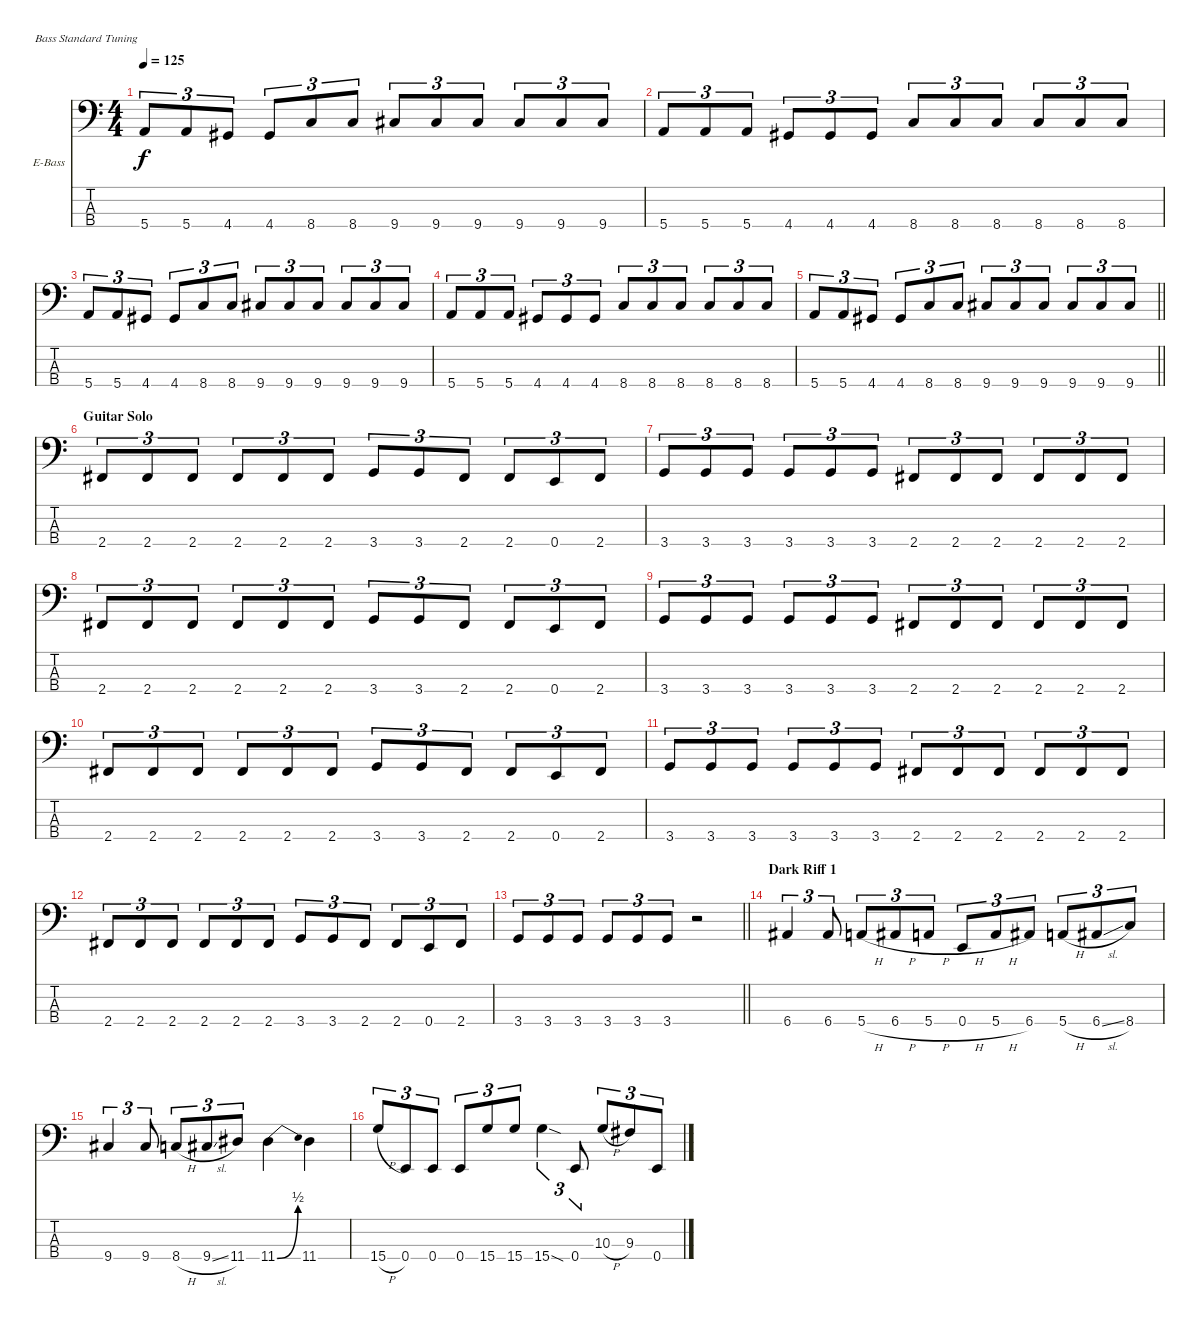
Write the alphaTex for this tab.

\bracketExtendMode nobrackets
\firstSystemTrackNameOrientation horizontal
\otherSystemsTrackNameOrientation horizontal
\track ("Martin Mendez" "E-Bass") {instrument electricbasspick}
\staff {score tabs}
\tuning (G2 D2 A1 E1)
\ts (4 4)
\tempo 125
\clef f4
\ks c
5.4.8{tu (3 2) dy f} 5.4.8{tu (3 2)} 4.4.8{tu (3 2)} 4.4.8{tu (3 2)} 8.4.8{tu (3 2)} 8.4.8{tu (3 2)} 9.4.8{tu (3 2)} 9.4.8{tu (3 2)} 9.4.8{tu (3 2)} 9.4.8{tu (3 2)} 9.4.8{tu (3 2)} 9.4.8{tu (3 2)} |
5.4.8{tu (3 2)} 5.4.8{tu (3 2)} 5.4.8{tu (3 2)} 4.4.8{tu (3 2)} 4.4.8{tu (3 2)} 4.4.8{tu (3 2)} 8.4.8{tu (3 2)} 8.4.8{tu (3 2)} 8.4.8{tu (3 2)} 8.4.8{tu (3 2)} 8.4.8{tu (3 2)} 8.4.8{tu (3 2)} |
5.4.8{tu (3 2)} 5.4.8{tu (3 2)} 4.4.8{tu (3 2)} 4.4.8{tu (3 2)} 8.4.8{tu (3 2)} 8.4.8{tu (3 2)} 9.4.8{tu (3 2)} 9.4.8{tu (3 2)} 9.4.8{tu (3 2)} 9.4.8{tu (3 2)} 9.4.8{tu (3 2)} 9.4.8{tu (3 2)} |
5.4.8{tu (3 2)} 5.4.8{tu (3 2)} 5.4.8{tu (3 2)} 4.4.8{tu (3 2)} 4.4.8{tu (3 2)} 4.4.8{tu (3 2)} 8.4.8{tu (3 2)} 8.4.8{tu (3 2)} 8.4.8{tu (3 2)} 8.4.8{tu (3 2)} 8.4.8{tu (3 2)} 8.4.8{tu (3 2)} |
\barLineRight lightlight
5.4.8{tu (3 2)} 5.4.8{tu (3 2)} 4.4.8{tu (3 2)} 4.4.8{tu (3 2)} 8.4.8{tu (3 2)} 8.4.8{tu (3 2)} 9.4.8{tu (3 2)} 9.4.8{tu (3 2)} 9.4.8{tu (3 2)} 9.4.8{tu (3 2)} 9.4.8{tu (3 2)} 9.4.8{tu (3 2)} |
\section ("" "Guitar Solo")
2.4.8{tu (3 2)} 2.4.8{tu (3 2)} 2.4.8{tu (3 2)} 2.4.8{tu (3 2)} 2.4.8{tu (3 2)} 2.4.8{tu (3 2)} 3.4.8{tu (3 2)} 3.4.8{tu (3 2)} 2.4.8{tu (3 2)} 2.4.8{tu (3 2)} 0.4.8{tu (3 2)} 2.4.8{tu (3 2)} |
3.4.8{tu (3 2)} 3.4.8{tu (3 2)} 3.4.8{tu (3 2)} 3.4.8{tu (3 2)} 3.4.8{tu (3 2)} 3.4.8{tu (3 2)} 2.4.8{tu (3 2)} 2.4.8{tu (3 2)} 2.4.8{tu (3 2)} 2.4.8{tu (3 2)} 2.4.8{tu (3 2)} 2.4.8{tu (3 2)} |
2.4.8{tu (3 2)} 2.4.8{tu (3 2)} 2.4.8{tu (3 2)} 2.4.8{tu (3 2)} 2.4.8{tu (3 2)} 2.4.8{tu (3 2)} 3.4.8{tu (3 2)} 3.4.8{tu (3 2)} 2.4.8{tu (3 2)} 2.4.8{tu (3 2)} 0.4.8{tu (3 2)} 2.4.8{tu (3 2)} |
3.4.8{tu (3 2)} 3.4.8{tu (3 2)} 3.4.8{tu (3 2)} 3.4.8{tu (3 2)} 3.4.8{tu (3 2)} 3.4.8{tu (3 2)} 2.4.8{tu (3 2)} 2.4.8{tu (3 2)} 2.4.8{tu (3 2)} 2.4.8{tu (3 2)} 2.4.8{tu (3 2)} 2.4.8{tu (3 2)} |
2.4.8{tu (3 2)} 2.4.8{tu (3 2)} 2.4.8{tu (3 2)} 2.4.8{tu (3 2)} 2.4.8{tu (3 2)} 2.4.8{tu (3 2)} 3.4.8{tu (3 2)} 3.4.8{tu (3 2)} 2.4.8{tu (3 2)} 2.4.8{tu (3 2)} 0.4.8{tu (3 2)} 2.4.8{tu (3 2)} |
3.4.8{tu (3 2)} 3.4.8{tu (3 2)} 3.4.8{tu (3 2)} 3.4.8{tu (3 2)} 3.4.8{tu (3 2)} 3.4.8{tu (3 2)} 2.4.8{tu (3 2)} 2.4.8{tu (3 2)} 2.4.8{tu (3 2)} 2.4.8{tu (3 2)} 2.4.8{tu (3 2)} 2.4.8{tu (3 2)} |
2.4.8{tu (3 2)} 2.4.8{tu (3 2)} 2.4.8{tu (3 2)} 2.4.8{tu (3 2)} 2.4.8{tu (3 2)} 2.4.8{tu (3 2)} 3.4.8{tu (3 2)} 3.4.8{tu (3 2)} 2.4.8{tu (3 2)} 2.4.8{tu (3 2)} 0.4.8{tu (3 2)} 2.4.8{tu (3 2)} |
\barLineRight lightlight
3.4.8{tu (3 2)} 3.4.8{tu (3 2)} 3.4.8{tu (3 2)} 3.4.8{tu (3 2)} 3.4.8{tu (3 2)} 3.4.8{tu (3 2)} r.2 |
\section ("" "Dark Riff 1")
6.4.4{tu (3 2)} 6.4.8{tu (3 2)} 5.4{h}.8{tu (3 2)} 6.4{h}.8{tu (3 2)} 5.4{h}.8{tu (3 2)} 0.4{h}.8{tu (3 2)} 5.4{h}.8{tu (3 2)} 6.4.8{tu (3 2)} 5.4{h}.8{tu (3 2)} 6.4{sl}.8{tu (3 2)} 8.4.8{tu (3 2)} |
9.4.4{tu (3 2)} 9.4.8{tu (3 2)} 8.4{h}.8{tu (3 2)} 9.4{sl}.8{tu (3 2)} 11.4.8{tu (3 2)} 11.4{be (bend 0 0 60 2)}.4 11.4.4 |
15.4{h}.8{tu (3 2)} 0.4.8{tu (3 2)} 0.4.8{tu (3 2)} 0.4.8{tu (3 2)} 15.4.8{tu (3 2)} 15.4.8{tu (3 2)} 15.4{sod}.4{tu (3 2)} 0.4.8{tu (3 2)} 10.3{h}.8{tu (3 2)} 9.3.8{tu (3 2)} 0.4.8{tu (3 2)}
